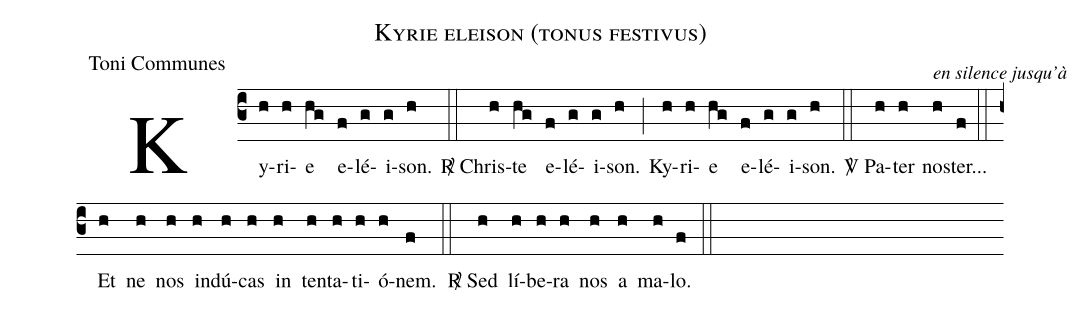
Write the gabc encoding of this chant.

name:Kyrie eleison (tonus festivus);
office-part:Toni Communes;
%%
(c3) Ky(h)ri(h)e(hg) e(f)lé(g)i(g)son.(h) (::)
<sp>R/</sp> Chris(h)te(hg) e(f)lé(g)i(g)son.(h) (;)
Ky(h)ri(h)e(hg) e(f)lé(g)i(g)son.(h) (::)
<sp>V/</sp> Pa(h)ter(h) nos([alt:en silence jusqu'à]h)ter...(f) (::)
Et(h) ne(h) nos(h) in(h)dú(h)cas(h) in(h) ten(h)ta(h)ti(h)ó(h)nem.(f) (::)
<sp>R/</sp> Sed(h) lí(h)be(h)ra(h) nos(h) a(h) ma(h)lo.(f) (::)
